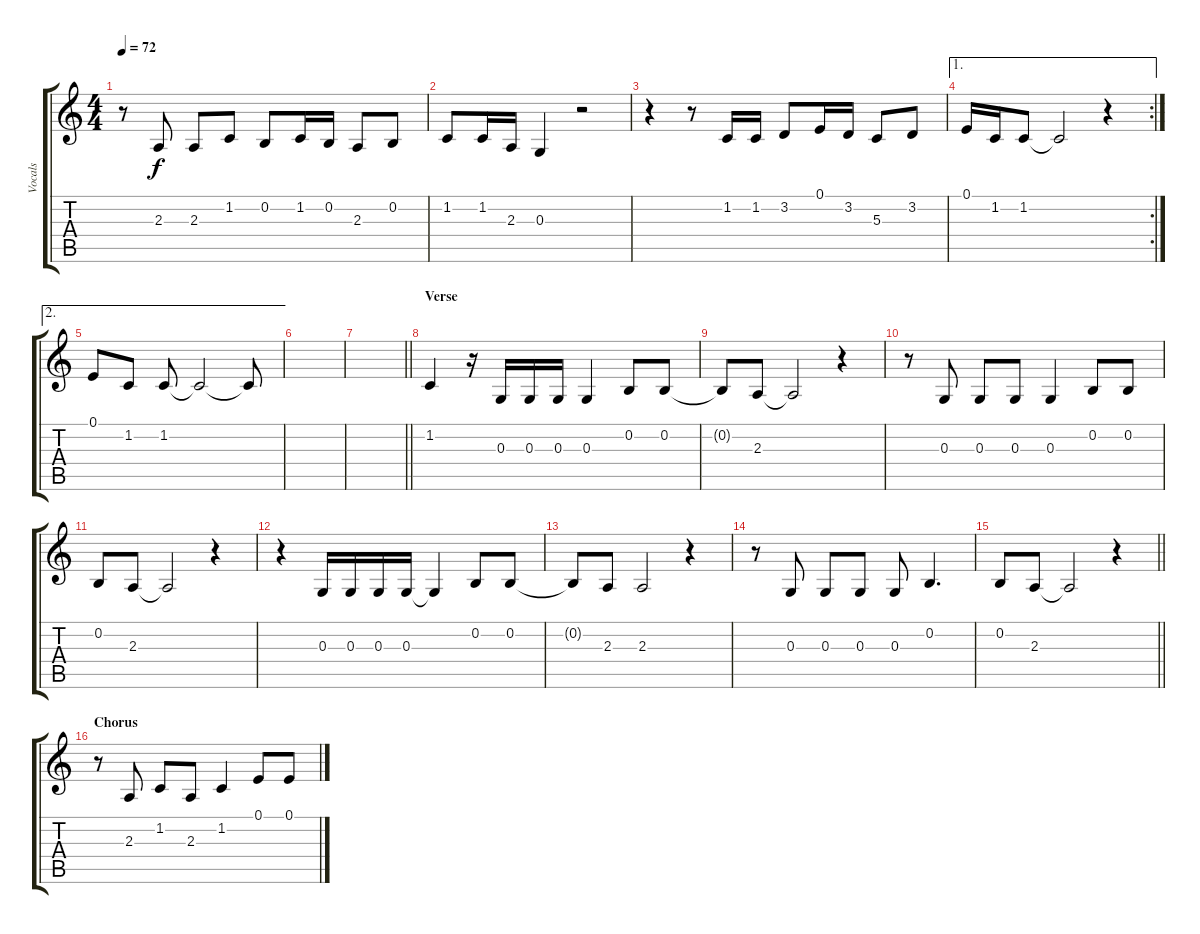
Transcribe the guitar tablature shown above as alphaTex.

\track ("Vocals" "Vocals") {instrument lead1square}
\staff {score tabs}
\tuning (E4 B3 G3 D3 A2 E2) {hide}
\ts (4 4)
\tempo 72
\clef g2
\ks c
r.8{dy f volume 15} 2.3.8 2.3.8 1.2.8 0.2.8 1.2.16 0.2.16 2.3.8 0.2.8 |
1.2.8 1.2.16 2.3.16 0.3.4 r.2 |
r.4 r.8 1.2.16 1.2.16 3.2.8 0.1.16 3.2.16 5.3.8 3.2.8 |
\ae 1
\rc 2
0.1.16 1.2.16 1.2.8 1.2{t}.2 r.4 |
\ae 2
0.1.8 1.2.8 1.2.8 1.2{t}.2 1.2{t}.8 |
|
\barLineRight lightlight
|
\section ("" "Verse")
1.2.4 r.16 0.3.16 0.3.16 0.3.16 0.3.4 0.2.8 0.2.8 |
0.2{t}.8 2.3.8 2.3{t}.2 r.4 |
r.8 0.3.8 0.3.8 0.3.8 0.3.4 0.2.8 0.2.8 |
0.2.8 2.3.8 2.3{t}.2 r.4 |
r.4 0.3.16 0.3.16 0.3.16 0.3.16 0.3{t}.4 0.2.8 0.2.8 |
0.2{t}.8 2.3.8 2.3.2 r.4 |
r.8 0.3.8 0.3.8 0.3.8 0.3.8 0.2.4{d} |
\barLineRight lightlight
0.2.8 2.3.8 2.3{t}.2 r.4 |
\section ("" "Chorus")
r.8 2.3.8 1.2.8 2.3.8 1.2.4 0.1.8 0.1.8
